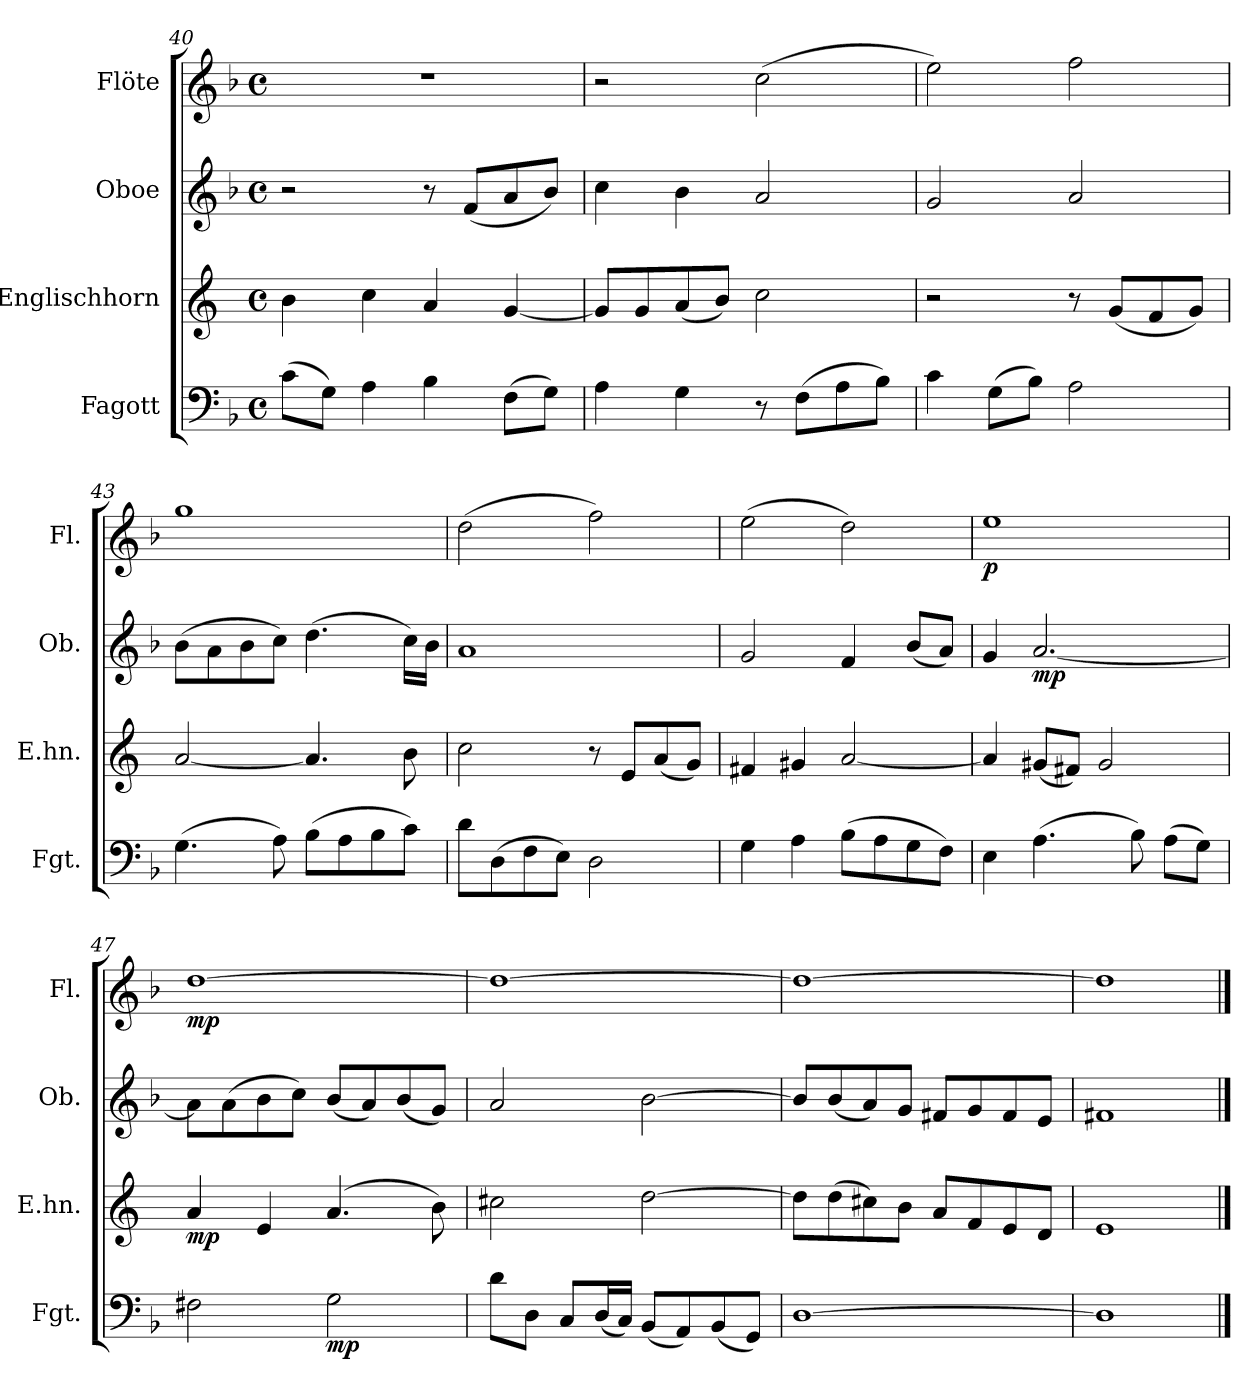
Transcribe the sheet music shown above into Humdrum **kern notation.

**kern	**dynam	**kern	**dynam	**kern	**dynam	**kern	**dynam
*part4	*part4	*part3	*part3	*part2	*part2	*part1	*part1
*staff4	*staff4	*staff3	*staff3	*staff2	*staff2	*staff1	*staff1
*I"Fagott	*	*I"Englischhorn	*	*I"Oboe	*	*I"Flöte	*
*I'Fgt.	*	*I'E.hn.	*	*I'Ob.	*	*I'Fl.	*
!!LO:PB:g=z
*clefF4	*	*clefG2	*	*clefG2	*	*clefG2	*
*	*	*ITrd4c7	*	*	*	*	*
*k[b-]	*	*k[b-]	*	*k[b-]	*	*k[b-]	*
*M4/4	*	*M4/4	*	*M4/4	*	*M4/4	*
*met(c)	*	*met(c)	*	*met(c)	*	*met(c)	*
=40	=40	=40	=40	=40	=40	=40	=40
(>8c\L	.	4e\	.	2r	.	1r	.
8G\J)	.	.	.	.	.	.	.
4A\	.	4f\	.	.	.	.	.
4B-\	.	4d/	.	8r	.	.	.
.	.	.	.	(<8f/L	.	.	.
(>8F\L	.	[4c/	.	8a/	.	.	.
8G\J)	.	.	.	8b-/J)	.	.	.
=41	=41	=41	=41	=41	=41	=41	=41
4A\	.	8c/L]	.	4cc\	.	2r	.
.	.	8c/	.	.	.	.	.
4G\	.	(<8d/	.	4b-\	.	.	.
.	.	8e/J)	.	.	.	.	.
8r	.	2f\	.	2a/	.	(>2cc\	.
(>8F\L	.	.	.	.	.	.	.
8A\	.	.	.	.	.	.	.
8B-\J)	.	.	.	.	.	.	.
=42	=42	=42	=42	=42	=42	=42	=42
4c\	.	2r	.	2g/	.	2ee\)	.
(>8G\L	.	.	.	.	.	.	.
8B-\J)	.	.	.	.	.	.	.
2A\	.	8r	.	2a/	.	2ff\	.
.	.	(<8c/L	.	.	.	.	.
.	.	8B-/	.	.	.	.	.
.	.	8c/J)	.	.	.	.	.
=43	=43	=43	=43	=43	=43	=43	=43
(>4.G\	.	[2d/	.	(>8b-\L	.	1gg	.
.	.	.	.	8a\	.	.	.
.	.	.	.	8b-\	.	.	.
8A\)	.	.	.	8cc\J)	.	.	.
(>8B-\L	.	4.d/]	.	(>4.dd\	.	.	.
8A\	.	.	.	.	.	.	.
8B-\	.	.	.	.	.	.	.
8c\J)	.	8e\	.	16cc\LL)	.	.	.
.	.	.	.	16b-\JJ	.	.	.
=44	=44	=44	=44	=44	=44	=44	=44
8d\L	.	2f\	.	1a	.	(>2dd\	.
(>8D\	.	.	.	.	.	.	.
8F\	.	.	.	.	.	.	.
8E\J)	.	.	.	.	.	.	.
2D\	.	8r	.	.	.	2ff\)	.
.	.	8A/L	.	.	.	.	.
.	.	(<8d/	.	.	.	.	.
.	.	8c/J)	.	.	.	.	.
!!LO:LB:g=z
=45	=45	=45	=45	=45	=45	=45	=45
4G\	.	4Bn/	.	2g/	.	(>2ee\	.
4A\	.	4c#X/	.	.	.	.	.
(>8B-\L	.	[2d/	.	4f/	.	2dd\)	.
8A\	.	.	.	.	.	.	.
8G\	.	.	.	(<8b-/L	.	.	.
8F\J)	.	.	.	8a/J)	.	.	.
=46	=46	=46	=46	=46	=46	=46	=46
!	!	!	!	!	!	!	!LO:DY:b
4E\	.	4d/]	.	4g/	.	1ee	p
!	!	!	!	!	!LO:DY:b	!	!
(>4.A\	.	(<8c#X/L	.	[2.a/	mp	.	.
.	.	8Bn/J)	.	.	.	.	.
.	.	2c#/	.	.	.	.	.
8B-\)	.	.	.	.	.	.	.
(>8A\L	.	.	.	.	.	.	.
8G\J)	.	.	.	.	.	.	.
=47	=47	=47	=47	=47	=47	=47	=47
!	!	!	!LO:DY:b	!	!	!	!LO:DY:b
2F#X\	.	4d/	mp	8a\L]	.	[1dd	mp
.	.	.	.	(>8a\	.	.	.
.	.	4A/	.	8b-\	.	.	.
.	.	.	.	8cc\J)	.	.	.
!	!LO:DY:b	!	!	!	!	!	!
2G\	mp	(>4.d/	.	(<8b-/L	.	.	.
.	.	.	.	8a/)	.	.	.
.	.	.	.	(<8b-/	.	.	.
.	.	8e\)	.	8g/J)	.	.	.
!!LO:LB:g=z
=48	=48	=48	=48	=48	=48	=48	=48
8d\L	.	2f#X\	.	2a/	.	1dd_	.
8D\J	.	.	.	.	.	.	.
8C/L	.	.	.	.	.	.	.
(<16D/L	.	.	.	.	.	.	.
16C/JJ)	.	.	.	.	.	.	.
(<8BB-/L	.	[2g\	.	[2b-\	.	.	.
8AA/)	.	.	.	.	.	.	.
(<8BB-/	.	.	.	.	.	.	.
8GG/J)	.	.	.	.	.	.	.
=49	=49	=49	=49	=49	=49	=49	=49
*	*	*	*	*	*	*^	*
[1D	.	8g\L]	.	8b-/L]	.	1dd_	2ryy	.
.	.	(>8g\	.	(<8b-/	.	.	.	.
.	.	8f#X\)	.	8a/)	.	.	.	.
.	.	8e\J	.	8g/J	.	.	.	.
*	*	*	*	*	*	*MM80	*	*
.	.	8d/L	.	8f#X/L	.	.	2ryy	.
.	.	8B-/	.	8g/	.	.	.	.
.	.	8A/	.	8f#/	.	.	.	.
.	.	8G/J	.	8e/J	.	.	.	.
*	*	*	*	*	*	*v	*v	*
=50	=50	=50	=50	=50	=50	=50	=50
1D]	.	1A	.	1f#X	.	1dd]	.
==	==	==	==	==	==	==	==
*-	*-	*-	*-	*-	*-	*-	*-
